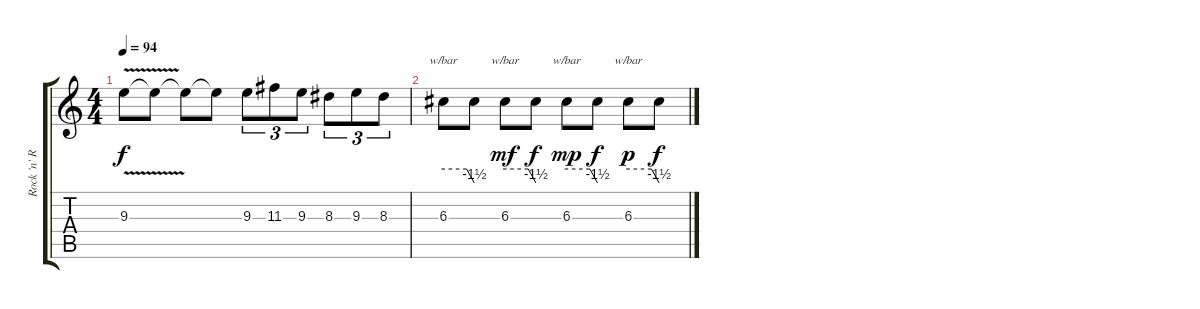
\track ("Rock 'n' Rolf (left Guitar)" "Rock 'n' R") {instrument distortionguitar}
\staff {score tabs}
\tuning (E4 B3 G3 D3 A2 E2) {hide}
\ts (4 4)
\tempo 94
\clef g2
\ks c
9.3{v}.8{dy f} 9.3{t}.8 9.3{t}.8 9.3{t}.8 9.3.8{tu (3 2)} 11.3.8{tu (3 2)} 9.3.8{tu (3 2)} 8.3.8{tu (3 2)} 9.3.8{tu (3 2)} 8.3.8{tu (3 2)} |
6.3.8{tbe (custom default 0 0 45 0 60 -6)} 6.3{t}.8 6.3.8{tbe (custom default 0 0 45 0 60 -6) dy mf} 6.3{t}.8{dy f} 6.3.8{tbe (custom default 0 0 45 0 60 -6) dy mp} 6.3{t}.8{dy f} 6.3.8{tbe (custom default 0 0 45 0 60 -6) dy p} 6.3{t}.8{dy f}
